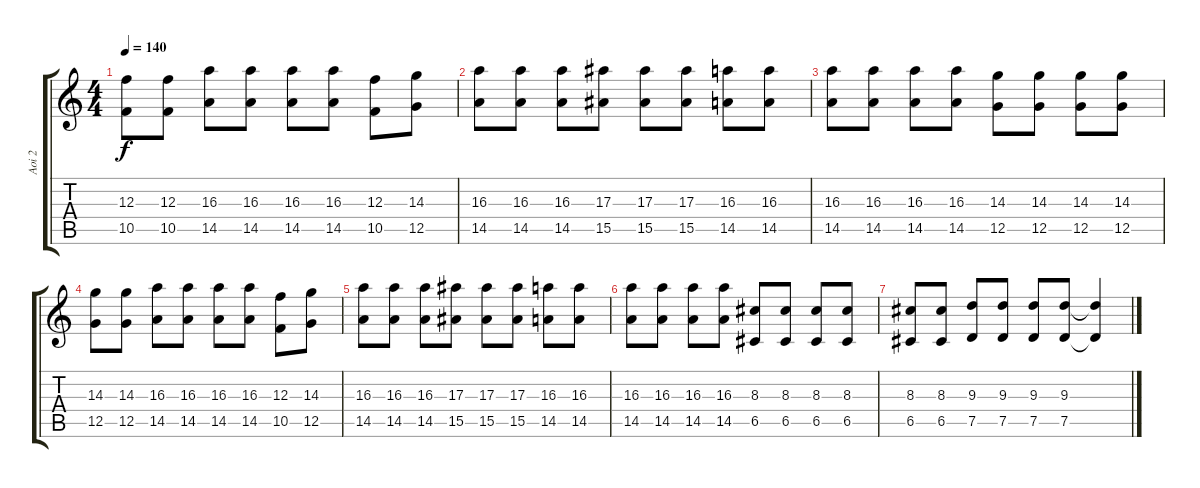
\track ("Aoi 2" "Aoi 2") {instrument distortionguitar}
\staff {score tabs}
\tuning (D4 A3 F3 C3 G2 D2) {hide}
\ts (4 4)
\tempo 140
\clef g2
\ks c
(12.3 10.5).8{dy f} (12.3 10.5).8 (16.3 14.5).8 (16.3 14.5).8 (16.3 14.5).8 (16.3 14.5).8 (12.3 10.5).8 (14.3 12.5).8 |
(16.3 14.5).8 (16.3 14.5).8 (16.3 14.5).8 (17.3 15.5).8 (17.3 15.5).8 (17.3 15.5).8 (16.3 14.5).8 (16.3 14.5).8 |
(16.3 14.5).8 (16.3 14.5).8 (16.3 14.5).8 (16.3 14.5).8 (14.3 12.5).8 (14.3 12.5).8 (14.3 12.5).8 (14.3 12.5).8 |
(14.3 12.5).8 (14.3 12.5).8 (16.3 14.5).8 (16.3 14.5).8 (16.3 14.5).8 (16.3 14.5).8 (12.3 10.5).8 (14.3 12.5).8 |
(16.3 14.5).8 (16.3 14.5).8 (16.3 14.5).8 (17.3 15.5).8 (17.3 15.5).8 (17.3 15.5).8 (16.3 14.5).8 (16.3 14.5).8 |
(16.3 14.5).8 (16.3 14.5).8 (16.3 14.5).8 (16.3 14.5).8 (8.3 6.5).8 (8.3 6.5).8 (8.3 6.5).8 (8.3 6.5).8 |
(8.3 6.5).8 (8.3 6.5).8 (9.3 7.5).8 (9.3 7.5).8 (9.3 7.5).8 (9.3 7.5).8 (9.3{t} 7.5{t}).4
